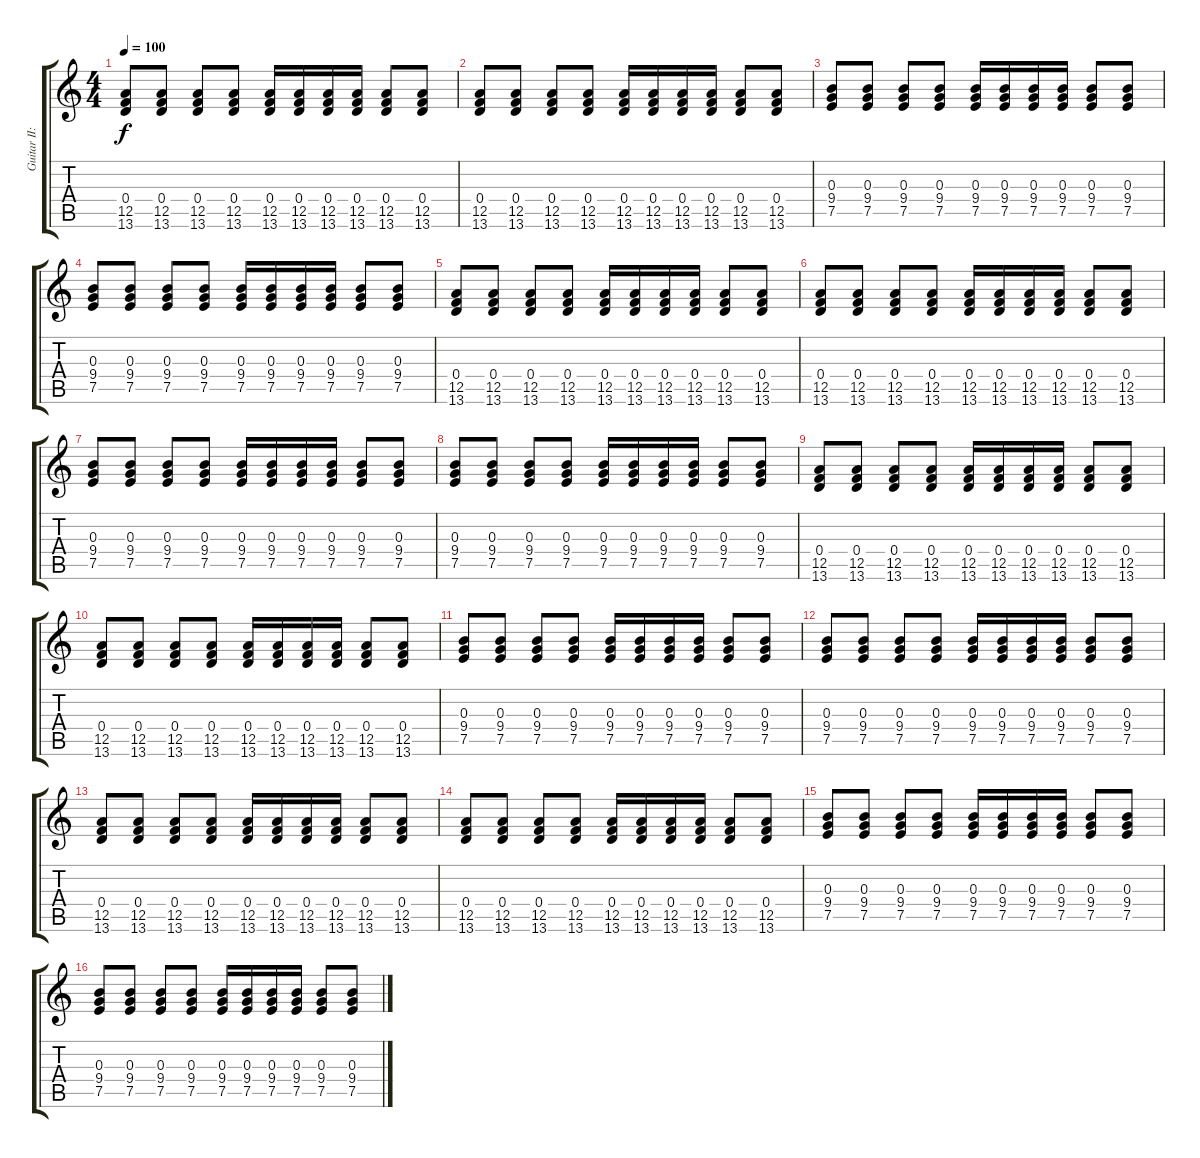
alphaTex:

\track ("Guitar II: Clean" "Guitar II:") {instrument electricguitarclean}
\staff {score tabs}
\tuning (E4 B3 G3 D3 A2 E2) {hide}
\ts (4 4)
\tempo 100
\clef g2
\ks c
(0.4 12.5 13.6).8{dy f} (0.4 12.5 13.6).8 (0.4 12.5 13.6).8 (0.4 12.5 13.6).8 (0.4 12.5 13.6).16 (0.4 12.5 13.6).16 (0.4 12.5 13.6).16 (0.4 12.5 13.6).16 (0.4 12.5 13.6).8 (0.4 12.5 13.6).8 |
(0.4 12.5 13.6).8 (0.4 12.5 13.6).8 (0.4 12.5 13.6).8 (0.4 12.5 13.6).8 (0.4 12.5 13.6).16 (0.4 12.5 13.6).16 (0.4 12.5 13.6).16 (0.4 12.5 13.6).16 (0.4 12.5 13.6).8 (0.4 12.5 13.6).8 |
(0.3 9.4 7.5).8 (0.3 9.4 7.5).8 (0.3 9.4 7.5).8 (0.3 9.4 7.5).8 (0.3 9.4 7.5).16 (0.3 9.4 7.5).16 (0.3 9.4 7.5).16 (0.3 9.4 7.5).16 (0.3 9.4 7.5).8 (0.3 9.4 7.5).8 |
(0.3 9.4 7.5).8 (0.3 9.4 7.5).8 (0.3 9.4 7.5).8 (0.3 9.4 7.5).8 (0.3 9.4 7.5).16 (0.3 9.4 7.5).16 (0.3 9.4 7.5).16 (0.3 9.4 7.5).16 (0.3 9.4 7.5).8 (0.3 9.4 7.5).8 |
(0.4 12.5 13.6).8 (0.4 12.5 13.6).8 (0.4 12.5 13.6).8 (0.4 12.5 13.6).8 (0.4 12.5 13.6).16 (0.4 12.5 13.6).16 (0.4 12.5 13.6).16 (0.4 12.5 13.6).16 (0.4 12.5 13.6).8 (0.4 12.5 13.6).8 |
(0.4 12.5 13.6).8 (0.4 12.5 13.6).8 (0.4 12.5 13.6).8 (0.4 12.5 13.6).8 (0.4 12.5 13.6).16 (0.4 12.5 13.6).16 (0.4 12.5 13.6).16 (0.4 12.5 13.6).16 (0.4 12.5 13.6).8 (0.4 12.5 13.6).8 |
(0.3 9.4 7.5).8 (0.3 9.4 7.5).8 (0.3 9.4 7.5).8 (0.3 9.4 7.5).8 (0.3 9.4 7.5).16 (0.3 9.4 7.5).16 (0.3 9.4 7.5).16 (0.3 9.4 7.5).16 (0.3 9.4 7.5).8 (0.3 9.4 7.5).8 |
(0.3 9.4 7.5).8 (0.3 9.4 7.5).8 (0.3 9.4 7.5).8 (0.3 9.4 7.5).8 (0.3 9.4 7.5).16 (0.3 9.4 7.5).16 (0.3 9.4 7.5).16 (0.3 9.4 7.5).16 (0.3 9.4 7.5).8 (0.3 9.4 7.5).8 |
(0.4 12.5 13.6).8 (0.4 12.5 13.6).8 (0.4 12.5 13.6).8 (0.4 12.5 13.6).8 (0.4 12.5 13.6).16 (0.4 12.5 13.6).16 (0.4 12.5 13.6).16 (0.4 12.5 13.6).16 (0.4 12.5 13.6).8 (0.4 12.5 13.6).8 |
(0.4 12.5 13.6).8 (0.4 12.5 13.6).8 (0.4 12.5 13.6).8 (0.4 12.5 13.6).8 (0.4 12.5 13.6).16 (0.4 12.5 13.6).16 (0.4 12.5 13.6).16 (0.4 12.5 13.6).16 (0.4 12.5 13.6).8 (0.4 12.5 13.6).8 |
(0.3 9.4 7.5).8 (0.3 9.4 7.5).8 (0.3 9.4 7.5).8 (0.3 9.4 7.5).8 (0.3 9.4 7.5).16 (0.3 9.4 7.5).16 (0.3 9.4 7.5).16 (0.3 9.4 7.5).16 (0.3 9.4 7.5).8 (0.3 9.4 7.5).8 |
(0.3 9.4 7.5).8 (0.3 9.4 7.5).8 (0.3 9.4 7.5).8 (0.3 9.4 7.5).8 (0.3 9.4 7.5).16 (0.3 9.4 7.5).16 (0.3 9.4 7.5).16 (0.3 9.4 7.5).16 (0.3 9.4 7.5).8 (0.3 9.4 7.5).8 |
(0.4 12.5 13.6).8 (0.4 12.5 13.6).8 (0.4 12.5 13.6).8 (0.4 12.5 13.6).8 (0.4 12.5 13.6).16 (0.4 12.5 13.6).16 (0.4 12.5 13.6).16 (0.4 12.5 13.6).16 (0.4 12.5 13.6).8 (0.4 12.5 13.6).8 |
(0.4 12.5 13.6).8 (0.4 12.5 13.6).8 (0.4 12.5 13.6).8 (0.4 12.5 13.6).8 (0.4 12.5 13.6).16 (0.4 12.5 13.6).16 (0.4 12.5 13.6).16 (0.4 12.5 13.6).16 (0.4 12.5 13.6).8 (0.4 12.5 13.6).8 |
(0.3 9.4 7.5).8 (0.3 9.4 7.5).8 (0.3 9.4 7.5).8 (0.3 9.4 7.5).8 (0.3 9.4 7.5).16 (0.3 9.4 7.5).16 (0.3 9.4 7.5).16 (0.3 9.4 7.5).16 (0.3 9.4 7.5).8 (0.3 9.4 7.5).8 |
(0.3 9.4 7.5).8 (0.3 9.4 7.5).8 (0.3 9.4 7.5).8 (0.3 9.4 7.5).8 (0.3 9.4 7.5).16 (0.3 9.4 7.5).16 (0.3 9.4 7.5).16 (0.3 9.4 7.5).16 (0.3 9.4 7.5).8 (0.3 9.4 7.5).8
